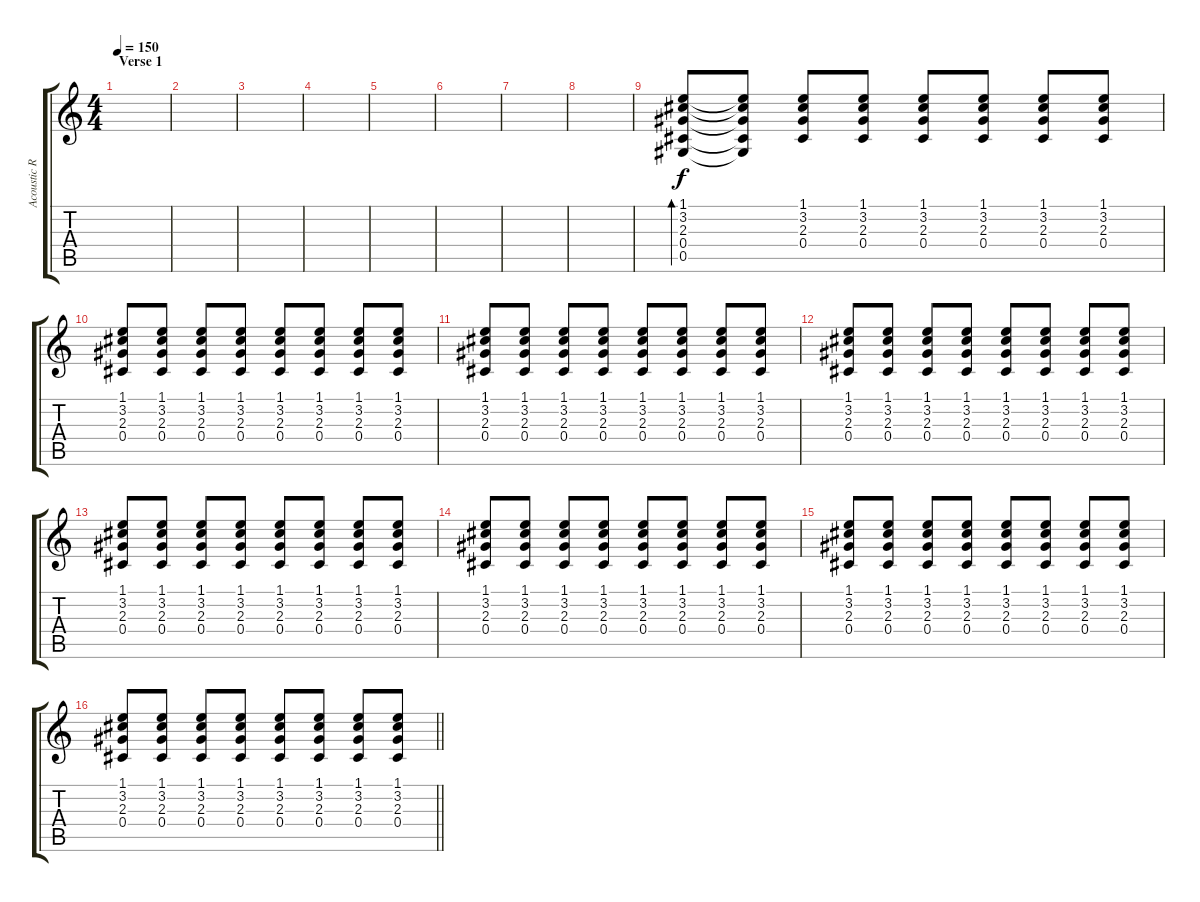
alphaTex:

\track ("Acoustic Rhytm Guitar [R]" "Acoustic R") {instrument acousticguitarsteel}
\staff {score tabs}
\tuning (Eb4 Bb3 Gb3 Db3 Ab2 Eb2) {hide}
\ts (4 4)
\section ("" "Verse 1")
\tempo 150
\clef g2
\ks c
|
|
|
|
|
|
|
|
(1.1 3.2 2.3 0.4 0.5).8{bd 240} (1.1{t} 3.2{t} 2.3{t} 0.4{t} 0.5{t}).8 (1.1 3.2 2.3 0.4).8 (1.1 3.2 2.3 0.4).8 (1.1 3.2 2.3 0.4).8 (1.1 3.2 2.3 0.4).8 (1.1 3.2 2.3 0.4).8 (1.1 3.2 2.3 0.4).8 |
(1.1 3.2 2.3 0.4).8 (1.1 3.2 2.3 0.4).8 (1.1 3.2 2.3 0.4).8 (1.1 3.2 2.3 0.4).8 (1.1 3.2 2.3 0.4).8 (1.1 3.2 2.3 0.4).8 (1.1 3.2 2.3 0.4).8 (1.1 3.2 2.3 0.4).8 |
(1.1 3.2 2.3 0.4).8 (1.1 3.2 2.3 0.4).8 (1.1 3.2 2.3 0.4).8 (1.1 3.2 2.3 0.4).8 (1.1 3.2 2.3 0.4).8 (1.1 3.2 2.3 0.4).8 (1.1 3.2 2.3 0.4).8 (1.1 3.2 2.3 0.4).8 |
(1.1 3.2 2.3 0.4).8 (1.1 3.2 2.3 0.4).8 (1.1 3.2 2.3 0.4).8 (1.1 3.2 2.3 0.4).8 (1.1 3.2 2.3 0.4).8 (1.1 3.2 2.3 0.4).8 (1.1 3.2 2.3 0.4).8 (1.1 3.2 2.3 0.4).8 |
(1.1 3.2 2.3 0.4).8 (1.1 3.2 2.3 0.4).8 (1.1 3.2 2.3 0.4).8 (1.1 3.2 2.3 0.4).8 (1.1 3.2 2.3 0.4).8 (1.1 3.2 2.3 0.4).8 (1.1 3.2 2.3 0.4).8 (1.1 3.2 2.3 0.4).8 |
(1.1 3.2 2.3 0.4).8 (1.1 3.2 2.3 0.4).8 (1.1 3.2 2.3 0.4).8 (1.1 3.2 2.3 0.4).8 (1.1 3.2 2.3 0.4).8 (1.1 3.2 2.3 0.4).8 (1.1 3.2 2.3 0.4).8 (1.1 3.2 2.3 0.4).8 |
(1.1 3.2 2.3 0.4).8 (1.1 3.2 2.3 0.4).8 (1.1 3.2 2.3 0.4).8 (1.1 3.2 2.3 0.4).8 (1.1 3.2 2.3 0.4).8 (1.1 3.2 2.3 0.4).8 (1.1 3.2 2.3 0.4).8 (1.1 3.2 2.3 0.4).8 |
\barLineRight lightlight
(1.1 3.2 2.3 0.4).8 (1.1 3.2 2.3 0.4).8 (1.1 3.2 2.3 0.4).8 (1.1 3.2 2.3 0.4).8 (1.1 3.2 2.3 0.4).8 (1.1 3.2 2.3 0.4).8 (1.1 3.2 2.3 0.4).8 (1.1 3.2 2.3 0.4).8
